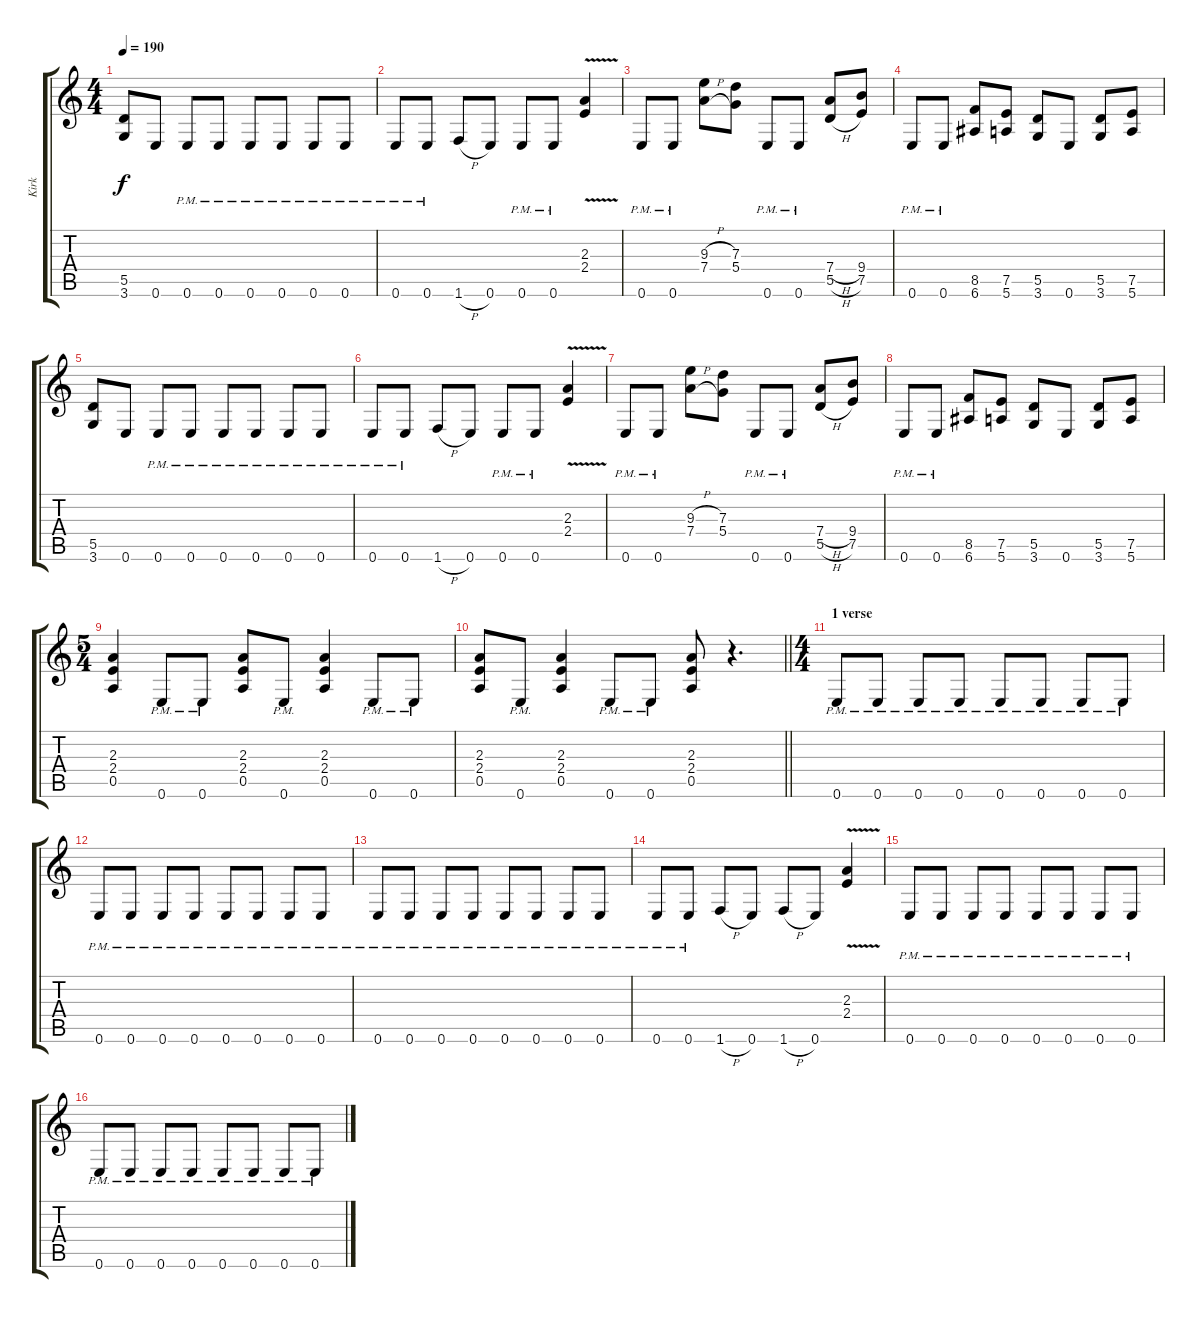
\track ("Kirk" "Kirk") {instrument overdrivenguitar}
\staff {score tabs}
\tuning (E4 B3 G3 D3 A2 E2) {hide}
\ts (4 4)
\tempo 190
\clef g2
\ks c
(5.5 3.6).8{dy f} 0.6.8 0.6{pm}.8 0.6{pm}.8 0.6{pm}.8 0.6{pm}.8 0.6{pm}.8 0.6{pm}.8 |
0.6{pm}.8 0.6{pm}.8 1.6{h}.8 0.6.8 0.6{pm}.8 0.6{pm}.8 (2.3{v} 2.4{v}).4 |
0.6{pm}.8 0.6{pm}.8 (9.3{h} 7.4{h}).8 (7.3 5.4).8 0.6{pm}.8 0.6{pm}.8 (7.4{h} 5.5{h}).8 (9.4 7.5).8 |
0.6{pm}.8 0.6{pm}.8 (8.5 6.6).8 (7.5 5.6).8 (5.5 3.6).8 0.6.8 (5.5 3.6).8 (7.5 5.6).8 |
(5.5 3.6).8 0.6.8 0.6{pm}.8 0.6{pm}.8 0.6{pm}.8 0.6{pm}.8 0.6{pm}.8 0.6{pm}.8 |
0.6{pm}.8 0.6{pm}.8 1.6{h}.8 0.6.8 0.6{pm}.8 0.6{pm}.8 (2.3{v} 2.4{v}).4 |
0.6{pm}.8 0.6{pm}.8 (9.3{h} 7.4{h}).8 (7.3 5.4).8 0.6{pm}.8 0.6{pm}.8 (7.4{h} 5.5{h}).8 (9.4 7.5).8 |
0.6{pm}.8 0.6{pm}.8 (8.5 6.6).8 (7.5 5.6).8 (5.5 3.6).8 0.6.8 (5.5 3.6).8 (7.5 5.6).8 |
\ts (5 4)
(2.3 2.4 0.5).4 0.6{pm}.8 0.6{pm}.8 (2.3 2.4 0.5).8 0.6{pm}.8 (2.3 2.4 0.5).4 0.6{pm}.8 0.6{pm}.8 |
\barLineRight lightlight
(2.3 2.4 0.5).8 0.6{pm}.8 (2.3 2.4 0.5).4 0.6{pm}.8 0.6{pm}.8 (2.3 2.4 0.5).8 r.4{d} |
\ts (4 4)
\section ("" "1 verse")
0.6{pm}.8 0.6{pm}.8 0.6{pm}.8 0.6{pm}.8 0.6{pm}.8 0.6{pm}.8 0.6{pm}.8 0.6{pm}.8 |
0.6{pm}.8 0.6{pm}.8 0.6{pm}.8 0.6{pm}.8 0.6{pm}.8 0.6{pm}.8 0.6{pm}.8 0.6{pm}.8 |
0.6{pm}.8 0.6{pm}.8 0.6{pm}.8 0.6{pm}.8 0.6{pm}.8 0.6{pm}.8 0.6{pm}.8 0.6{pm}.8 |
0.6{pm}.8 0.6{pm}.8 1.6{h}.8 0.6.8 1.6{h}.8 0.6.8 (2.3{v} 2.4{v}).4 |
0.6{pm}.8 0.6{pm}.8 0.6{pm}.8 0.6{pm}.8 0.6{pm}.8 0.6{pm}.8 0.6{pm}.8 0.6{pm}.8 |
0.6{pm}.8 0.6{pm}.8 0.6{pm}.8 0.6{pm}.8 0.6{pm}.8 0.6{pm}.8 0.6{pm}.8 0.6{pm}.8
